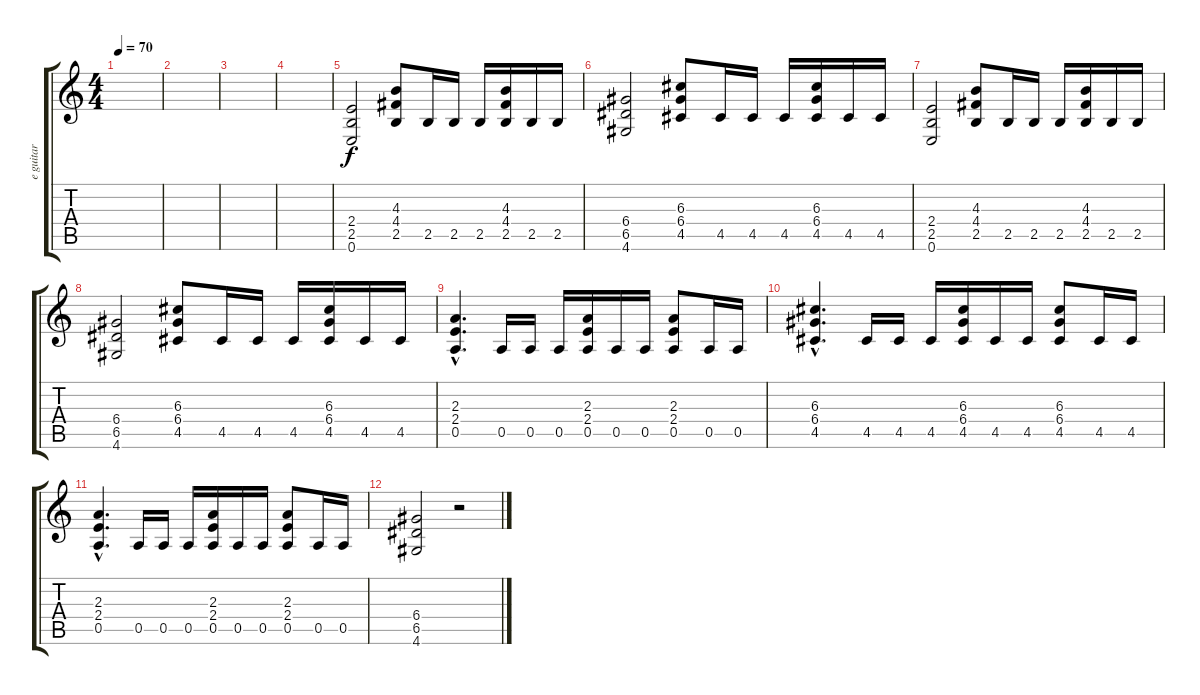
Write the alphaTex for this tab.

\track ("e guitar" "e guitar") {instrument distortionguitar}
\staff {score tabs}
\tuning (E4 B3 G3 D3 A2 E2) {hide}
\ts (4 4)
\tempo 70
\clef g2
\ks c
|
|
|
|
(2.4 2.5 0.6).2 (4.3 4.4 2.5).8 2.5.16 2.5.16 2.5.16 (4.3 4.4 2.5).16 2.5.16 2.5.16 |
(6.4 6.5 4.6).2 (6.3 6.4 4.5).8 4.5.16 4.5.16 4.5.16 (6.3 6.4 4.5).16 4.5.16 4.5.16 |
(2.4 2.5 0.6).2 (4.3 4.4 2.5).8 2.5.16 2.5.16 2.5.16 (4.3 4.4 2.5).16 2.5.16 2.5.16 |
(6.4 6.5 4.6).2 (6.3 6.4 4.5).8 4.5.16 4.5.16 4.5.16 (6.3 6.4 4.5).16 4.5.16 4.5.16 |
(2.3{hac} 2.4{hac} 0.5{hac}).4{d} 0.5.16 0.5.16 0.5.16 (2.3 2.4 0.5).16 0.5.16 0.5.16 (2.3 2.4 0.5).8 0.5.16 0.5.16 |
(6.3{hac} 6.4{hac} 4.5{hac}).4{d} 4.5.16 4.5.16 4.5.16 (6.3 6.4 4.5).16 4.5.16 4.5.16 (6.3 6.4 4.5).8 4.5.16 4.5.16 |
(2.3{hac} 2.4{hac} 0.5{hac}).4{d} 0.5.16 0.5.16 0.5.16 (2.3 2.4 0.5).16 0.5.16 0.5.16 (2.3 2.4 0.5).8 0.5.16 0.5.16 |
(6.4 6.5 4.6).2 r.2
